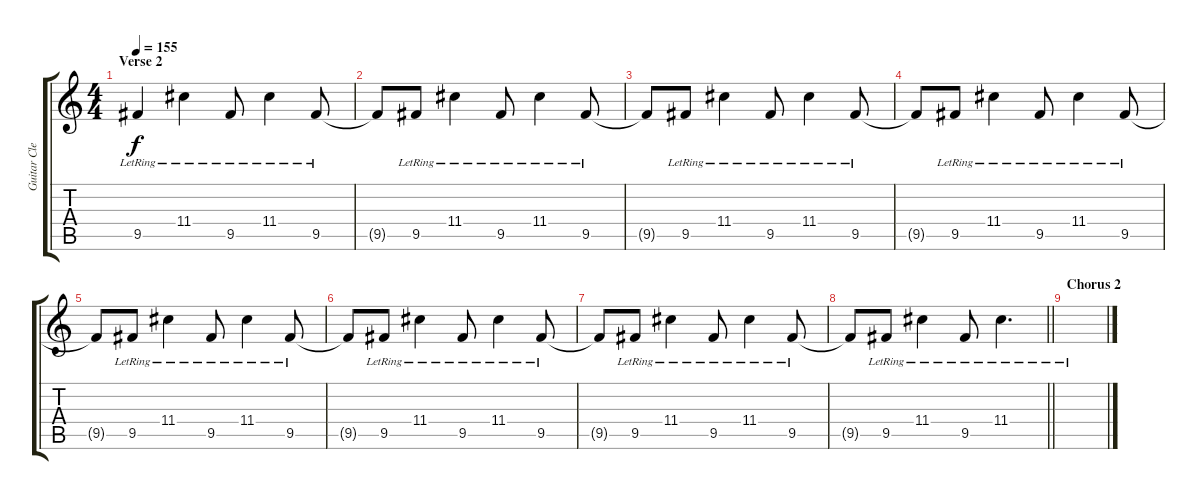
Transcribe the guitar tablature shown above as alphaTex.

\track ("Guitar Clean" "Guitar Cle") {instrument electricguitarclean}
\staff {score tabs}
\tuning (E4 B3 G3 D3 A2 E2) {hide}
\ts (4 4)
\section ("" "Verse 2")
\tempo 155
\clef g2
\ks c
9.5{lr}.4{dy f} 11.4{lr}.4 9.5{lr}.8 11.4{lr}.4 9.5{lr}.8 |
9.5{t}.8 9.5{lr}.8 11.4{lr}.4 9.5{lr}.8 11.4{lr}.4 9.5{lr}.8 |
9.5{t}.8 9.5{lr}.8 11.4{lr}.4 9.5{lr}.8 11.4{lr}.4 9.5{lr}.8 |
9.5{t}.8 9.5{lr}.8 11.4{lr}.4 9.5{lr}.8 11.4{lr}.4 9.5{lr}.8 |
9.5{t}.8 9.5{lr}.8 11.4{lr}.4 9.5{lr}.8 11.4{lr}.4 9.5{lr}.8 |
9.5{t}.8 9.5{lr}.8 11.4{lr}.4 9.5{lr}.8 11.4{lr}.4 9.5{lr}.8 |
9.5{t}.8 9.5{lr}.8 11.4{lr}.4 9.5{lr}.8 11.4{lr}.4 9.5{lr}.8 |
\barLineRight lightlight
9.5{t}.8 9.5{lr}.8 11.4{lr}.4 9.5{lr}.8 11.4{lr}.4{d} |
\section ("" "Chorus 2")
